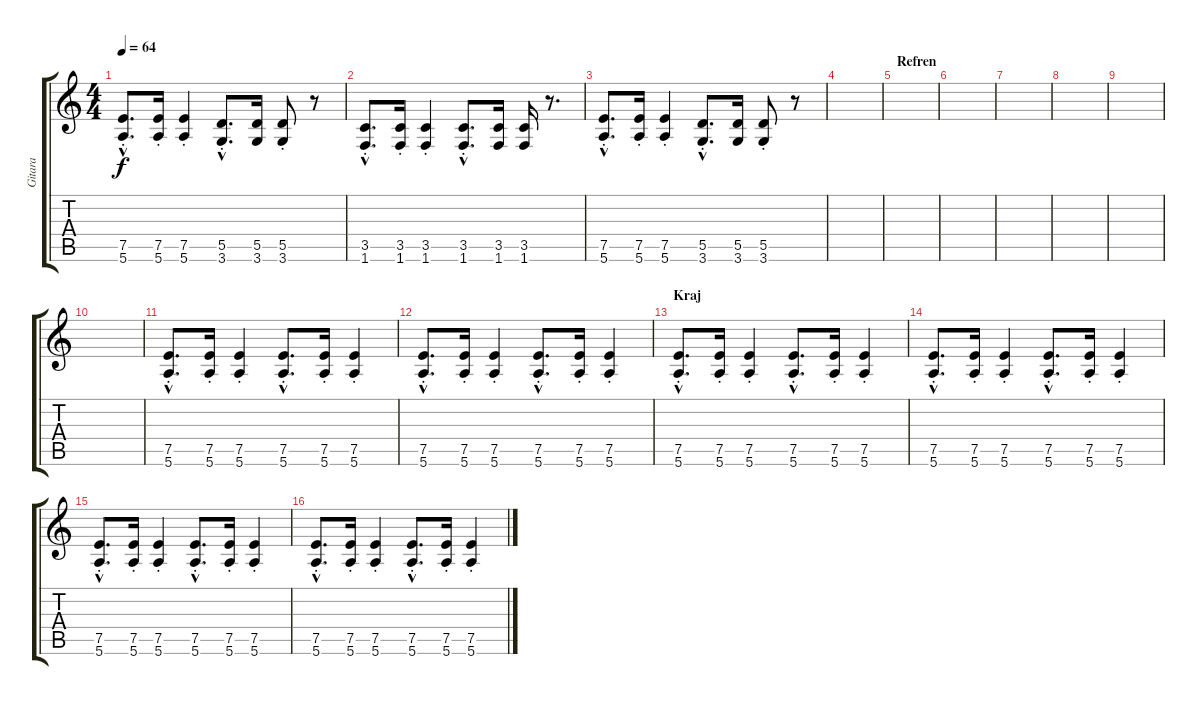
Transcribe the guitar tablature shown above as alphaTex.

\track ("Gitara" "Gitara") {instrument distortionguitar}
\staff {score tabs}
\tuning (E4 B3 G3 D3 A2 E2) {hide}
\ts (4 4)
\tempo 64
\clef g2
\ks c
(7.5{hac st} 5.6{hac st}).8{d dy f} (7.5{st} 5.6{st}).16 (7.5{st} 5.6{st}).4 (5.5{hac st} 3.6{hac st}).8{d} (5.5 3.6).16 (5.5{st} 3.6{st}).8 r.8 |
(3.5{hac st} 1.6{hac st}).8{d} (3.5{st} 1.6{st}).16 (3.5{st} 1.6{st}).4 (3.5{hac st} 1.6{hac st}).8{d} (3.5 1.6).16 (3.5 1.6).16 r.8{d} |
(7.5{hac st} 5.6{hac st}).8{d} (7.5{st} 5.6{st}).16 (7.5{st} 5.6{st}).4 (5.5{hac st} 3.6{hac st}).8{d} (5.5 3.6).16 (5.5{st} 3.6{st}).8 r.8 |
|
\section ("" "Refren")
|
|
|
|
|
|
(7.5{hac st} 5.6{hac st}).8{d} (7.5{st} 5.6{st}).16 (7.5{st} 5.6{st}).4 (7.5{hac st} 5.6{hac st}).8{d} (7.5{st} 5.6{st}).16 (7.5{st} 5.6{st}).4 |
(7.5{hac st} 5.6{hac st}).8{d} (7.5{st} 5.6{st}).16 (7.5{st} 5.6{st}).4 (7.5{hac st} 5.6{hac st}).8{d} (7.5{st} 5.6{st}).16 (7.5{st} 5.6{st}).4 |
\section ("" "Kraj")
(7.5{hac st} 5.6{hac st}).8{d} (7.5{st} 5.6{st}).16 (7.5{st} 5.6{st}).4 (7.5{hac st} 5.6{hac st}).8{d} (7.5{st} 5.6{st}).16 (7.5{st} 5.6{st}).4 |
(7.5{hac st} 5.6{hac st}).8{d} (7.5{st} 5.6{st}).16 (7.5{st} 5.6{st}).4 (7.5{hac st} 5.6{hac st}).8{d} (7.5{st} 5.6{st}).16 (7.5{st} 5.6{st}).4 |
(7.5{hac st} 5.6{hac st}).8{d} (7.5{st} 5.6{st}).16 (7.5{st} 5.6{st}).4 (7.5{hac st} 5.6{hac st}).8{d} (7.5{st} 5.6{st}).16 (7.5{st} 5.6{st}).4 |
(7.5{hac st} 5.6{hac st}).8{d} (7.5{st} 5.6{st}).16 (7.5{st} 5.6{st}).4 (7.5{hac st} 5.6{hac st}).8{d} (7.5{st} 5.6{st}).16 (7.5{st} 5.6{st}).4
